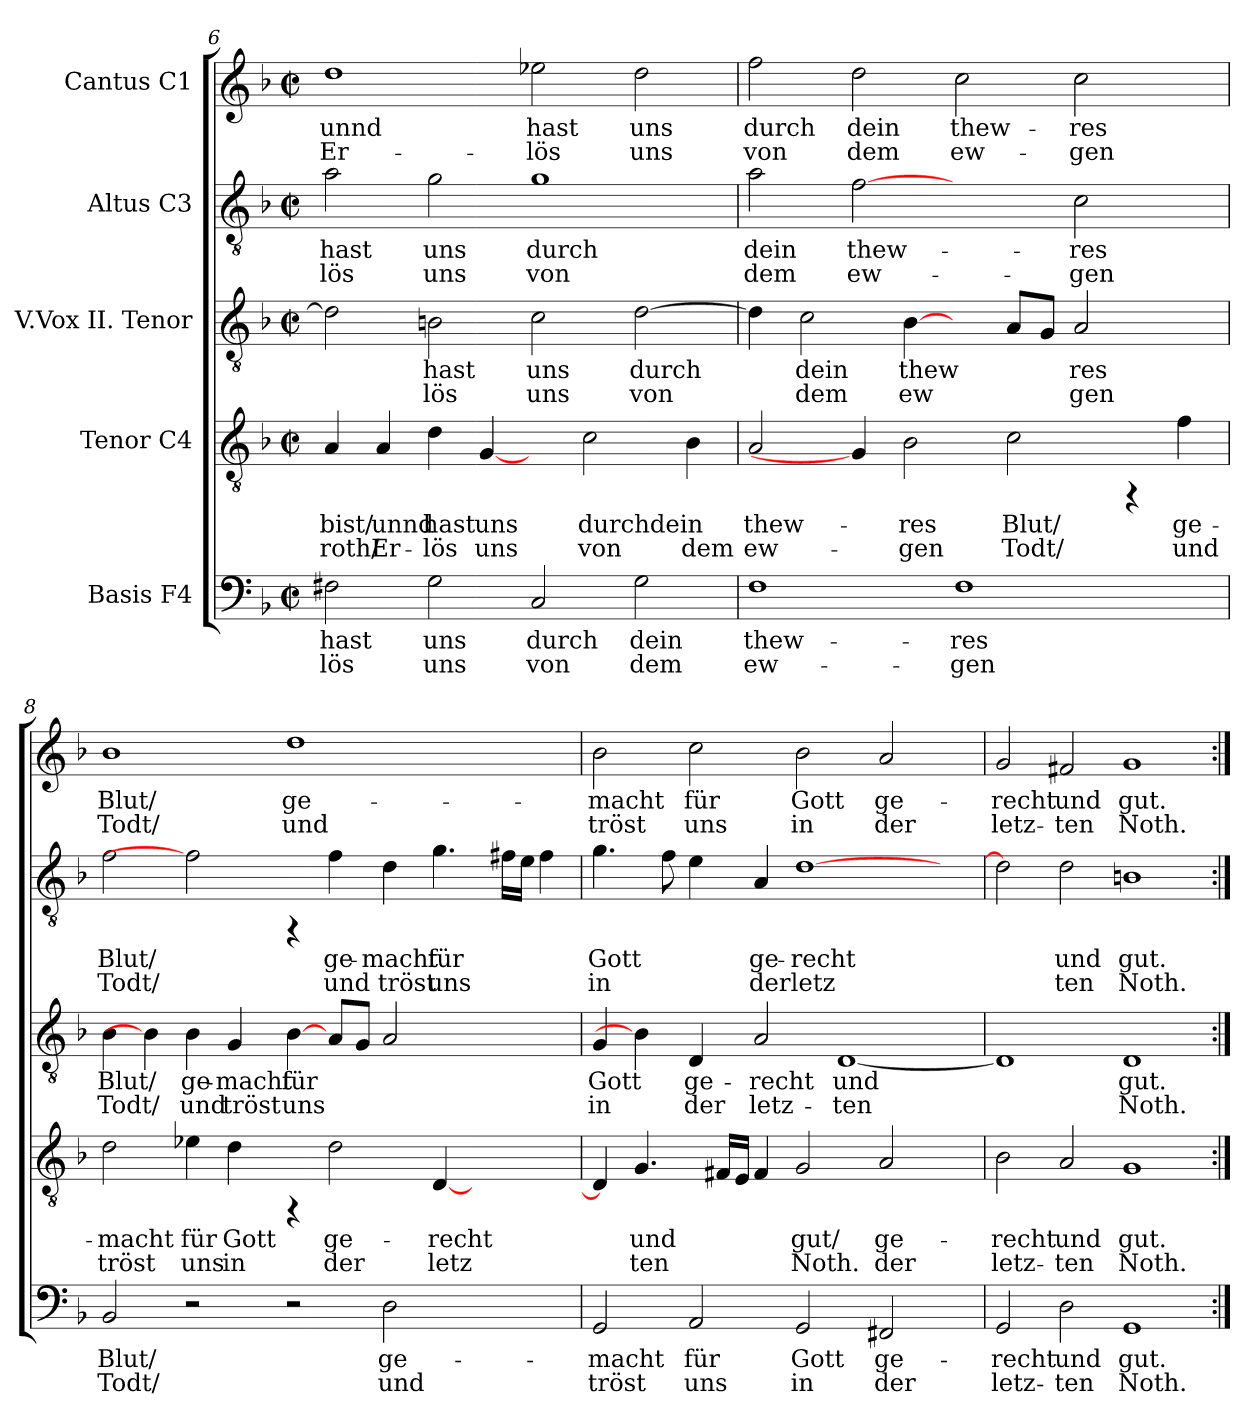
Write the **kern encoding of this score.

**kern	**text	**text	**kern	**text	**text	**kern	**text	**text	**kern	**text	**text	**kern	**text	**text
*part5	*part5	*part5	*part4	*part4	*part4	*part3	*part3	*part3	*part2	*part2	*part2	*part1	*part1	*part1
*staff5	*staff5	*staff5	*staff4	*staff4	*staff4	*staff3	*staff3	*staff3	*staff2	*staff2	*staff2	*staff1	*staff1	*staff1
*I"Basis  F4	*	*	*I"Tenor  C4	*	*	*I"V.Vox  II. Tenor	*	*	*I"Altus  C3	*	*	*I"Cantus  C1	*	*
*clefF4	*	*	*clefGv2	*	*	*clefGv2	*	*	*clefGv2	*	*	*clefG2	*	*
*k[b-]	*	*	*k[b-]	*	*	*k[b-]	*	*	*k[b-]	*	*	*k[b-]	*	*
*F:	*	*	*F:	*	*	*F:	*	*	*F:	*	*	*F:	*	*
*M2/2	*	*	*M2/2	*	*	*M2/2	*	*	*M2/2	*	*	*M2/2	*	*
*met(c|)	*	*	*met(c|)	*	*	*met(c|)	*	*	*met(c|)	*	*	*met(c|)	*	*
=6	=6	=6	=6	=6	=6	=6	=6	=6	=6	=6	=6	=6	=6	=6
!	!LO:LY:b:cj	!LO:LY:b:cj	!	!LO:LY:b:cj	!LO:LY:b:cj	!	!LO:LY:b:cj	!LO:LY:b:cj	!	!LO:LY:b:cj	!LO:LY:b:cj	!	!LO:LY:b:cj	!LO:LY:b:cj
2F#X\	-hast	lös	4A/	bist/	roth/	2d\]	--	-	2a\	-hast	lös	1dd	unnd	Er-
!	!	!	!	!LO:LY:b:cj	!LO:LY:b:cj	!	!	!	!	!	!	!	!	!
.	.	.	4A/	unnd	Er-	.	.	.	.	.	.	.	.	.
!	!LO:LY:b:cj	!LO:LY:b:cj	!	!LO:LY:b:cj	!LO:LY:b:cj	!	!LO:LY:b:cj	!LO:LY:b:cj	!	!LO:LY:b:cj	!LO:LY:b:cj	!	!	!
2G\	uns	uns	4d\	-hast	lös	2Bn\	hast	lös	2g\	uns	uns	.	.	.
!	!	!	!	!LO:LY:b:cj	!LO:LY:b:cj	!	!	!	!	!	!	!	!	!
.	.	.	[4G/	uns	uns	.	.	.	.	.	.	.	.	.
!	!LO:LY:b:cj	!LO:LY:b:cj	!	!	!	!	!LO:LY:b:cj	!LO:LY:b:cj	!	!LO:LY:b:cj	!LO:LY:b:cj	!	!LO:LY:b:cj	!LO:LY:b:cj
2C/	durch	von	4ryy	.	.	2c\	uns	uns	1g	durch	von	2ee-X\	-hast	lös
!	!	!	!	!LO:LY:b:cj	!LO:LY:b:cj	!	!	!	!	!	!	!	!	!
.	.	.	2c\	durchdein	von	.	.	.	.	.	.	.	.	.
!	!LO:LY:b:cj	!LO:LY:b:cj	!	!	!	!	!LO:LY:b:cj	!LO:LY:b:cj	!	!	!	!	!LO:LY:b:cj	!LO:LY:b:cj
2G\	dein	dem	.	.	.	[>2d\	durch	von	.	.	.	2dd\	uns	uns
!	!	!	!	!LO:LY:b:cj	!LO:LY:b:cj	!	!	!	!	!	!	!	!	!
.	.	.	4B-\	.	dem	.	.	.	.	.	.	.	.	.
=7	=7	=7	=7	=7	=7	=7	=7	=7	=7	=7	=7	=7	=7	=7
!	!LO:LY:b:cj	!LO:LY:b:cj	!	!LO:LY:b:cj	!LO:LY:b:cj	!	!LO:LY:b:cj	!LO:LY:b:cj	!	!LO:LY:b:cj	!LO:LY:b:cj	!	!LO:LY:b:cj	!LO:LY:b:cj
1F	thew-	-ew-	2A/	thew-	-ew-	4d\]	.	.	2a\	dein	dem	2ff\	durch	von
!	!	!	!	!	!	!	!LO:LY:b:cj	!LO:LY:b:cj	!	!	!	!	!	!
.	.	.	.	.	.	2c\	dein	dem	.	.	.	.	.	.
!	!	!	!	!	!	!	!	!	!	!LO:LY:b:cj	!LO:LY:b:cj	!	!LO:LY:b:cj	!LO:LY:b:cj
.	.	.	4G/]	.	.	.	.	.	[2f	thew-	-ew-	2dd\	dein	dem
!	!	!	!	!LO:LY:b:cj	!LO:LY:b:cj	!	!LO:LY:b:cj	!LO:LY:b:cj	!	!	!	!	!	!
.	.	.	2B-\	-res	gen	[4B-\	thew-	-ew-	.	.	.	.	.	.
!	!LO:LY:b:cj	!LO:LY:b:cj	!	!	!	!	!	!	!	!	!	!	!LO:LY:b:cj	!LO:LY:b:cj
1F	-res	gen	.	.	.	4ryy	.	.	2ryy	.	.	2cc\	thew-	-ew-
!	!	!	!	!LO:LY:b:cj	!LO:LY:b:cj	!	!LO:LY:b:cj	!LO:LY:b:cj	!	!	!	!	!	!
.	.	.	2c\	Blut/	Todt/	8A/L	--	-	.	.	.	.	.	.
!	!	!	!	!	!	!	!LO:LY:b:cj	!LO:LY:b:cj	!	!	!	!	!	!
.	.	.	.	.	.	8G/J	-	-	.	.	.	.	.	.
!	!	!	!	!	!	!	!LO:LY:b:cj	!LO:LY:b:cj	!	!LO:LY:b:cj	!LO:LY:b:cj	!	!LO:LY:b:cj	!LO:LY:b:cj
.	.	.	.	.	.	2A/	res	gen	2c\	-res	gen	2cc\	-res	gen
.	.	.	4rFF	.	.	.	.	.	.	.	.	.	.	.
!	!	!	!	!LO:LY:b:cj	!LO:LY:b:cj	!	!	!	!	!	!	!	!	!
4ryy	.	.	4f\	ge-	-und	4ryy	.	.	4ryy	.	.	4ryy	.	.
!!LO:PB:g=z
=8	=8	=8	=8	=8	=8	=8	=8	=8	=8	=8	=8	=8	=8	=8
!	!LO:LY:b:cj	!LO:LY:b:cj	!	!LO:LY:b:cj	!LO:LY:b:cj	!	!LO:LY:b:cj	!LO:LY:b:cj	!	!LO:LY:b:cj	!LO:LY:b:cj	!	!LO:LY:b:cj	!LO:LY:b:cj
2BB-/	Blut/	Todt/	2d\	macht	tröst	4B-\	Blut/	Todt/	2f\	Blut/	Todt/	1b-	Blut/	Todt/
.	.	.	.	.	.	4B-\]	.	.	.	.	.	.	.	.
!	!	!	!	!LO:LY:b:cj	!LO:LY:b:cj	!	!LO:LY:b:cj	!LO:LY:b:cj	!	!	!	!	!	!
2r	.	.	4e-X\	für	uns	4B-\	ge-	-und	2f]	.	.	.	.	.
!	!	!	!	!LO:LY:b:cj	!LO:LY:b:cj	!	!LO:LY:b:cj	!LO:LY:b:cj	!	!	!	!	!	!
.	.	.	4d\	Gott	in	4G/	macht	tröst	.	.	.	.	.	.
!	!	!	!	!	!	!	!LO:LY:b:cj	!LO:LY:b:cj	!	!	!	!	!LO:LY:b:cj	!LO:LY:b:cj
2r	.	.	4rFF	.	.	[4B-\	für	uns	4rFF	.	.	1dd	ge-	-und
!	!	!	!	!LO:LY:b:cj	!LO:LY:b:cj	!	!LO:LY:b:cj	!LO:LY:b:cj	!	!LO:LY:b:cj	!LO:LY:b:cj	!	!	!
.	.	.	2d\	ge-	-der	8A/L	.	.	4f\	ge-	-und	.	.	.
!	!	!	!	!	!	!	!LO:LY:b:cj	!LO:LY:b:cj	!	!	!	!	!	!
.	.	.	.	.	.	8G/J	.	.	.	.	.	.	.	.
!	!LO:LY:b:cj	!LO:LY:b:cj	!	!	!	!	!LO:LY:b:cj	!LO:LY:b:cj	!	!LO:LY:b:cj	!LO:LY:b:cj	!	!	!
2D\	ge-	-und	.	.	.	2A/	.	.	4d\	macht	tröst	.	.	.
!	!	!	!	!LO:LY:b:cj	!LO:LY:b:cj	!	!	!	!	!LO:LY:b:cj	!LO:LY:b:cj	!	!	!
.	.	.	[<4D/	recht	letz-	.	.	.	4.g\	für	uns	.	.	.
2ryy	.	.	2ryy	.	.	2ryy	.	.	.	.	.	2ryy	.	.
!	!	!	!	!	!	!	!	!	!	!LO:LY:b:cj	!LO:LY:b:cj	!	!	!
.	.	.	.	.	.	.	.	.	16f#X\L	.	.	.	.	.
!	!	!	!	!	!	!	!	!	!	!LO:LY:b:cj	!LO:LY:b:cj	!	!	!
.	.	.	.	.	.	.	.	.	16e\J	.	.	.	.	.
!	!	!	!	!	!	!	!	!	!	!LO:LY:b:cj	!LO:LY:b:cj	!	!	!
.	.	.	.	.	.	.	.	.	4f#\	.	.	.	.	.
=9	=9	=9	=9	=9	=9	=9	=9	=9	=9	=9	=9	=9	=9	=9
!	!LO:LY:b:cj	!LO:LY:b:cj	!	!LO:LY:b:cj	!LO:LY:b:cj	!	!LO:LY:b:cj	!LO:LY:b:cj	!	!LO:LY:b:cj	!LO:LY:b:cj	!	!LO:LY:b:cj	!LO:LY:b:cj
2GG/	macht	tröst	4D/]	--	-	4G/	Gott	in	4.g\	Gott	in	2b-\	macht	tröst
!	!	!	!	!LO:LY:b:cj	!LO:LY:b:cj	!	!	!	!	!	!	!	!	!
.	.	.	4.G/	und	ten	4B-\]	.	.	.	.	.	.	.	.
!	!	!	!	!	!	!	!	!	!	!LO:LY:b:cj	!LO:LY:b:cj	!	!	!
.	.	.	.	.	.	.	.	.	8f\	.	-	.	.	.
!	!LO:LY:b:cj	!LO:LY:b:cj	!	!	!	!	!LO:LY:b:cj	!LO:LY:b:cj	!	!LO:LY:b:cj	!LO:LY:b:cj	!	!LO:LY:b:cj	!LO:LY:b:cj
2AA/	für	uns	.	.	.	4D/	ge-	-der	4e\	-	-	2cc\	für	uns
!	!	!	!	!LO:LY:b:cj	!LO:LY:b:cj	!	!	!	!	!	!	!	!	!
.	.	.	16F#X/L	.	.	.	.	.	.	.	.	.	.	.
!	!	!	!	!LO:LY:b:cj	!LO:LY:b:cj	!	!	!	!	!	!	!	!	!
.	.	.	16E/J	.	.	.	.	.	.	.	.	.	.	.
!	!	!	!	!LO:LY:b:cj	!LO:LY:b:cj	!	!LO:LY:b:cj	!LO:LY:b:cj	!	!LO:LY:b:cj	!LO:LY:b:cj	!	!	!
.	.	.	4F#/	.	.	2A/	recht	letz-	4A/	-ge-	-der	.	.	.
!	!LO:LY:b:cj	!LO:LY:b:cj	!	!LO:LY:b:cj	!LO:LY:b:cj	!	!	!	!	!LO:LY:b:cj	!LO:LY:b:cj	!	!LO:LY:b:cj	!LO:LY:b:cj
2GG/	Gott	in	2G/	gut/	Noth.	.	.	.	[>1d	recht	letz-	2b-\	Gott	in
!	!	!	!	!	!	!	!LO:LY:b:cj	!LO:LY:b:cj	!	!	!	!	!	!
.	.	.	.	.	.	[<1D	-und	ten	.	.	.	.	.	.
!	!LO:LY:b:cj	!LO:LY:b:cj	!	!LO:LY:b:cj	!LO:LY:b:cj	!	!	!	!	!	!	!	!LO:LY:b:cj	!LO:LY:b:cj
2FF#X/	ge-	-der	2A/	ge-	-der	.	.	.	.	.	.	2a/	ge-	-der
4ryy	.	.	4ryy	.	.	.	.	.	4ryy	.	.	4ryy	.	.
=10	=10	=10	=10	=10	=10	=10	=10	=10	=10	=10	=10	=10	=10	=10
!	!LO:LY:b:cj	!LO:LY:b:cj	!	!LO:LY:b:cj	!LO:LY:b:cj	!	!LO:LY:b:cj	!LO:LY:b:cj	!	!LO:LY:b:cj	!LO:LY:b:cj	!	!LO:LY:b:cj	!LO:LY:b:cj
2GG/	recht	letz-	2B-\	recht	letz-	1D]	.	.	2d\]	--	-	2g/	recht	letz-
!	!LO:LY:b:cj	!LO:LY:b:cj	!	!LO:LY:b:cj	!LO:LY:b:cj	!	!	!	!	!LO:LY:b:cj	!LO:LY:b:cj	!	!LO:LY:b:cj	!LO:LY:b:cj
2D\	-und	ten	2A/	-und	ten	.	.	.	2d\	und	ten	2f#X/	-und	ten
!	!LO:LY:b:cj	!LO:LY:b:cj	!	!LO:LY:b:cj	!LO:LY:b:cj	!	!LO:LY:b:cj	!LO:LY:b:cj	!	!LO:LY:b:cj	!LO:LY:b:cj	!	!LO:LY:b:cj	!LO:LY:b:cj
1GG	gut.	Noth.	1G	gut.	Noth.	1D	gut.	Noth.	1Bn	gut.	Noth.	1g	gut.	Noth.
=:|!	=:|!	=:|!	=:|!	=:|!	=:|!	=:|!	=:|!	=:|!	=:|!	=:|!	=:|!	=:|!	=:|!	=:|!
*-	*-	*-	*-	*-	*-	*-	*-	*-	*-	*-	*-	*-	*-	*-
